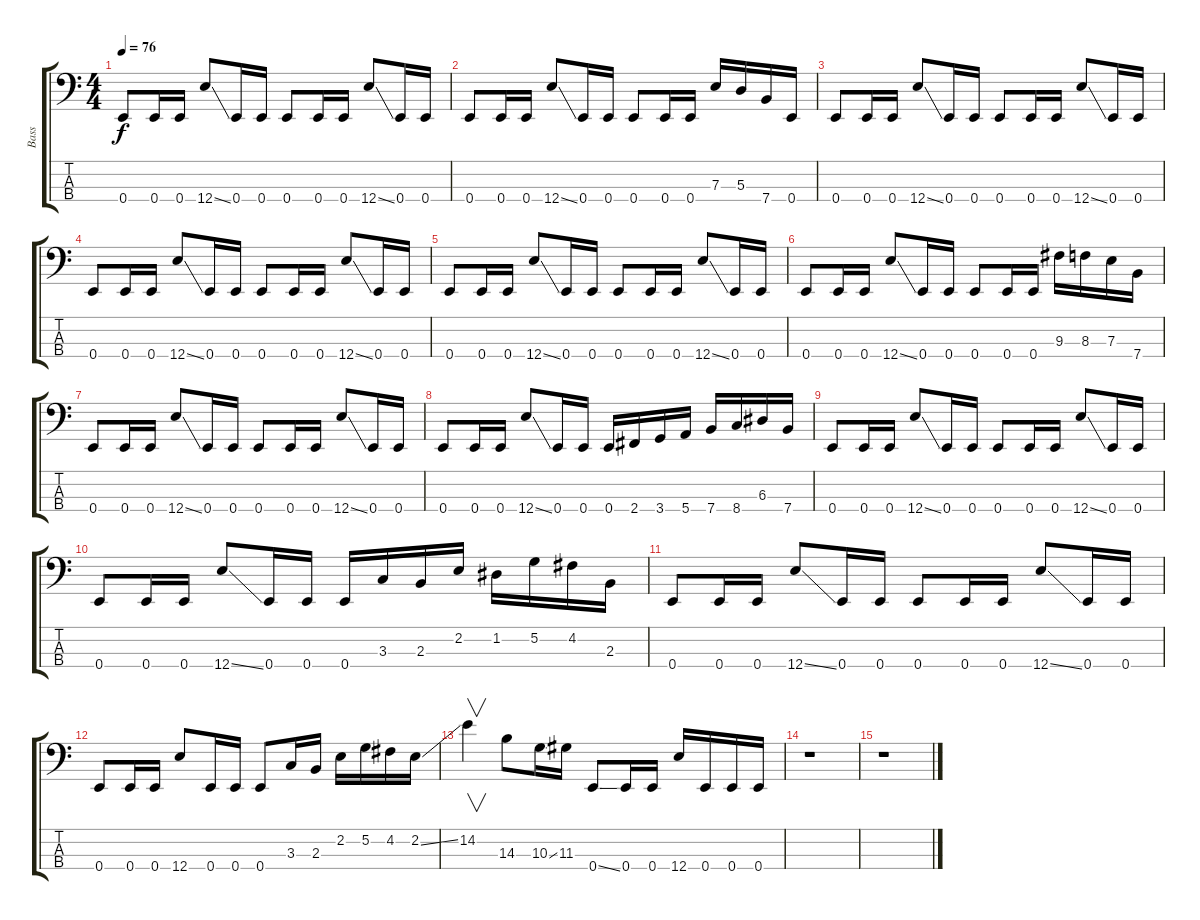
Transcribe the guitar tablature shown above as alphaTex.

\track ("Bass" "Bass") {instrument electricbassfinger}
\staff {score tabs}
\tuning (G2 D2 A1 E1) {hide}
\ts (4 4)
\tempo 76
\clef f4
\ks c
0.4.8{dy f} 0.4.16 0.4.16 12.4{ss}.8 0.4.16 0.4.16 0.4.8 0.4.16 0.4.16 12.4{ss}.8 0.4.16 0.4.16 |
0.4.8 0.4.16 0.4.16 12.4{ss}.8 0.4.16 0.4.16 0.4.8 0.4.16 0.4.16 7.3.16 5.3.16 7.4.16 0.4.16 |
0.4.8 0.4.16 0.4.16 12.4{ss}.8 0.4.16 0.4.16 0.4.8 0.4.16 0.4.16 12.4{ss}.8 0.4.16 0.4.16 |
0.4.8 0.4.16 0.4.16 12.4{ss}.8 0.4.16 0.4.16 0.4.8 0.4.16 0.4.16 12.4{ss}.8 0.4.16 0.4.16 |
0.4.8 0.4.16 0.4.16 12.4{ss}.8 0.4.16 0.4.16 0.4.8 0.4.16 0.4.16 12.4{ss}.8 0.4.16 0.4.16 |
0.4.8 0.4.16 0.4.16 12.4{ss}.8 0.4.16 0.4.16 0.4.8 0.4.16 0.4.16 9.3.16 8.3.16 7.3.16 7.4.16 |
0.4.8 0.4.16 0.4.16 12.4{ss}.8 0.4.16 0.4.16 0.4.8 0.4.16 0.4.16 12.4{ss}.8 0.4.16 0.4.16 |
0.4.8 0.4.16 0.4.16 12.4{ss}.8 0.4.16 0.4.16 0.4.16 2.4.16 3.4.16 5.4.16 7.4.16 8.4.16 6.3.16 7.4.16 |
0.4.8 0.4.16 0.4.16 12.4{ss}.8 0.4.16 0.4.16 0.4.8 0.4.16 0.4.16 12.4{ss}.8 0.4.16 0.4.16 |
0.4.8 0.4.16 0.4.16 12.4{ss}.8 0.4.16 0.4.16 0.4.16 3.3.16 2.3.16 2.2.16 1.2.16 5.2.16 4.2.16 2.3.16 |
0.4.8 0.4.16 0.4.16 12.4{ss}.8 0.4.16 0.4.16 0.4.8 0.4.16 0.4.16 12.4{ss}.8 0.4.16 0.4.16 |
0.4.8 0.4.16 0.4.16 12.4.8 0.4.16 0.4.16 0.4.8 3.3.16 2.3.16 2.2.16 5.2.16 4.2.16 2.2{ss}.16 |
14.2.4{v} 14.3.8 10.3{ss}.16 11.3.16 0.4{ss}.8 0.4.16 0.4.16 12.4.16 0.4.16 0.4.16 0.4.16 |
r.1 |
r.1
